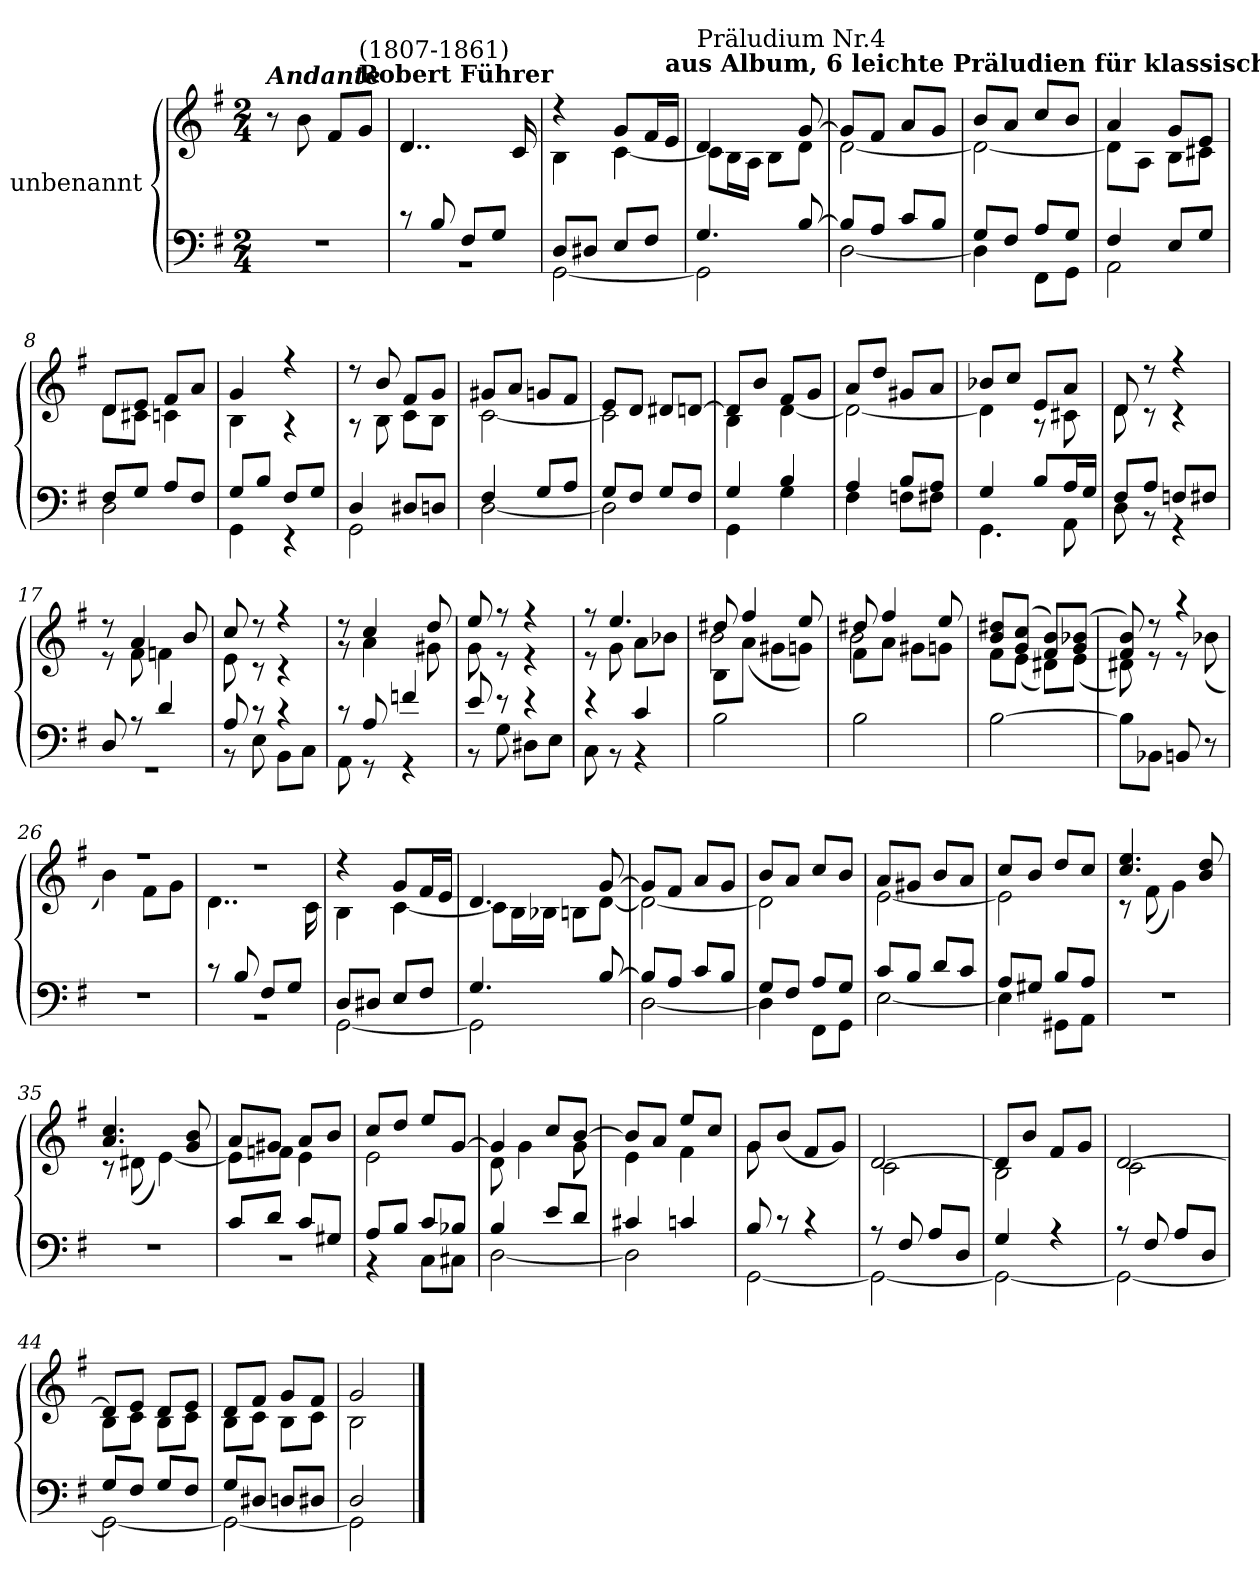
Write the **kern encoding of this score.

**kern	**kern
*part1	*part1
*staff2	*staff1
*I"unbenannt	*
*clefF4	*clefG2
*k[f#]	*k[f#]
*M2/4	*M2/4
=1	=1
!	!LO:TX:a:Bi:t=Andante
2r	8r
.	8b\
.	8f#/L
!	!LO:TX:a:B:t=Robert Führer
!	!LO:TX:a:t=(1807-1861)
.	8g/J
=2	=2
*^	*
8r	2r	4..d/
8B/	.	.
8F#/L	.	.
8G/J	.	.
.	.	16c/
=3	=3	=3
*	*	*^
8D/L	[2GG\	4r	4B\
8D#X/J	.	.	.
8E/L	.	8g/L	[4c\
8F#/J	.	16f#/L	.
!	!	!LO:TX:a:B:t=aus Album, 6 leichte Präludien für klassisches Orgelspiel	!
.	.	16e/JJ	.
=4	=4	=4	=4
!	!	!LO:TX:a:t=Präludium Nr.4	!
4.G/	2GG\]	4d/	8c\L]
.	.	.	16B\L
.	.	.	16A\JJ
.	.	8ryy	8B\L
[8B/	.	[8g/	8d\J
=5	=5	=5	=5
8B/L]	[2D\	8g/L]	[2d\
8A/J	.	8f#/J	.
8c/L	.	8a/L	.
8B/J	.	8g/J	.
!!LO:LB:g=z	!!
=6	=6	=6	=6
8G/L	4D\]	8b/L	2d\_
8F#/J	.	8a/J	.
8A/L	8FF#\L	8cc/L	.
8G/J	8GG\J	8b/J	.
=7	=7	=7	=7
4F#/	2AA\	4a/	8d\L]
.	.	.	8A\J
8E/L	.	8g/L	8B\L
8G/J	.	8e/J	8c#X\J
!!LO:LB:g=z	!!
=8	=8	=8	=8
8F#/L	2D\	8d/L	8d\L
8G/J	.	8e/J	8c#X\J
8A/L	.	8f#/L	4cn\
8F#/J	.	8a/J	.
=9	=9	=9	=9
8G/L	4GG\	4g/	4B\
8B/J	.	.	.
8F#/L	4r	4r	4r
8G/J	.	.	.
=10	=10	=10	=10
4D/	2GG\	8r	8r
.	.	8b/	8B\
8D#X/L	.	8f#/L	8c\L
8Dn/J	.	8g/J	8B\J
=11	=11	=11	=11
4F#/	[2D\	8g#X/L	[2c\
.	.	8a/J	.
8G/L	.	8gn/L	.
8A/J	.	8f#/J	.
=12	=12	=12	=12
8G/L	2D\]	8e/L	2c\]
8F#/J	.	8d/J	.
8G/L	.	8d#X/L	.
8F#/J	.	[8dn/J	.
=13	=13	=13	=13
4G/	4GG\	8d/L]	4B\
.	.	8b/J	.
4B/	4G\	8f#/L	[4d\
.	.	8g/J	.
!!LO:LB:g=z	!!
=14	=14	=14	=14
4A/	4F#\	8a/L	2d\_
.	.	8dd/J	.
8B/L	8Fn\L	8g#X/L	.
8A/J	8F#X\J	8a/J	.
=15	=15	=15	=15
4G/	4.GG\	8b-X/L	4d\]
.	.	8cc/J	.
8B/L	.	8e/L	8r
16A/L	8AA\	8a/J	8c#X\
16G/JJ	.	.	.
!!LO:LB:g=z	!!
=16	=16	=16	=16
8F#/L	8D\	8d/	8d\
8A/J	8r	8r	8r
8Fn/L	4r	4r	4r
8F#X/J	.	.	.
=17	=17	=17	=17
8D/	2r	8r	8r
8r	.	4a/	8f#\
4d/	.	.	4fn\
.	.	8b/	.
=18	=18	=18	=18
8A/	8r	8cc/	8e\
8r	8E\	8r	8r
4r	8BB\L	4r	4r
.	8C\J	.	.
=19	=19	=19	=19
8r	8AA\	8r	8r
8A/	8r	4cc/	4a\
4fn/	4r	.	.
.	.	8dd/	8g#X\
=20	=20	=20	=20
8e/	8r	8ee/	8g\
8r	8G\	8r	8r
4r	8D#X\L	4r	4r
.	8E\J	.	.
=21	=21	=21	=21
4r	8C\	8r	8r
.	8r	4.ee/	8g\
4c/	4r	.	8a\L
.	.	.	8b-X\J
*v	*v	*	*
!!LO:PB:g=z
=22	=22	=22
*	*	*^
2B\	8dd#X/	8B\L	2b\
.	4ff#/	(8a\J	.
.	.	8g#X\L	.
.	8ee/	8gn\J)	.
!!LO:LB:g=z	!!	!!
=23	=23	=23	=23
2B\	8dd#X/	8f#\L	2b\
.	4ff#/	8a\J	.
.	.	8g#X\L	.
.	8ee/	8gn\J	.
*	*	*v	*v
=24	=24	=24
[2B\	8b/ 8dd#X/L	8f#\L
.	(8g/ 8cc/J	(8e\J
.	8f#/ 8b/L)	8d#X\L)
.	(8g/ 8b-X/J	(8e\J
=25	=25	=25
8B\L]	8f#/ 8b/)	8d#X\)
8BB-X\J	8r	8r
8BBn/	4r	8r
8r	.	(8b-X\
=26	=26	=26
2r	2r	4b\)
.	.	8f#\L
.	.	8g\J
=27	=27	=27
*^	*	*
8r	2r	2r	4..d\
8B/	.	.	.
8F#/L	.	.	.
8G/J	.	.	.
.	.	.	16c\
=28	=28	=28	=28
8D/L	[2GG\	4r	4B\
8D#X/J	.	.	.
8E/L	.	8g/L	[4c\
8F#/J	.	16f#/L	.
.	.	16e/JJ	.
!!LO:LB:g=z	!!
=29	=29	=29	=29
4.G/	2GG\]	4.d/	8c\L]
.	.	.	16B\L
.	.	.	16B-X\JJ
.	.	.	8Bn\L
[8B/	.	[8g/	[8d\J
!!LO:LB:g=z	!!
=30	=30	=30	=30
8B/L]	[2D\	8g/L]	2d\_
8A/J	.	8f#/J	.
8c/L	.	8a/L	.
8B/J	.	8g/J	.
=31	=31	=31	=31
8G/L	4D\]	8b/L	2d\]
8F#/J	.	8a/J	.
8A/L	8FF#\L	8cc/L	.
8G/J	8GG\J	8b/J	.
=32	=32	=32	=32
8c/L	[2E\	8a/L	[2e\
8B/J	.	8g#X/J	.
8d/L	.	8b/L	.
8c/J	.	8a/J	.
=33	=33	=33	=33
8A/L	4E\]	8cc/L	2e\]
8G#X/J	.	8b/J	.
8B/L	8GG#X\L	8dd/L	.
8A/J	8AA\J	8cc/J	.
*v	*v	*	*
=34	=34	=34
2r	4.cc/ 4.ee/	8r
.	.	(8f#\
.	.	4g\)
.	8b/ 8dd/	.
=35	=35	=35
2r	4.a/ 4.cc/	8r
.	.	(8d#X\
.	.	[4e\)
.	8g/ 8b/	.
!!LO:LB:g=z	!!
=36	=36	=36
*^	*	*
8c/L	2r	8a/L	8e\L]
8d/J	.	8g#X/J	8fn\J
8c/L	.	8a/L	4e\
8G#X/J	.	8b/J	.
=37	=37	=37	=37
8A/L	4r	8cc/L	2e\
8B/J	.	8dd/J	.
8c/L	8C\L	8ee/L	.
8B-X/J	8C#X\J	[8g/J	.
!!LO:LB:g=z	!!
=38	=38	=38	=38
4B/	[2D\	4g/]	8d\
.	.	.	4g\
8e/L	.	8cc/L	.
8d/J	.	[8b/J	8g\
=39	=39	=39	=39
4c#X/	2D\]	8b/L]	4e\
.	.	8a/J	.
4cn/	.	8ee/L	4f#\
.	.	8cc/J	.
=40	=40	=40	=40
8B/	[2GG\	8g/L	8g\
8r	.	(8b/J	4.ryy
4r	.	8f#/L	.
.	.	8g/J)	.
=41	=41	=41	=41
8r	2GG\_	[2d/	2c\
8F#/	.	.	.
8A/L	.	.	.
8D/J	.	.	.
=42	=42	=42	=42
4G/	2GG\_	8d/L]	2B\
.	.	8b/J	.
4r	.	8f#/L	.
.	.	8g/J	.
=43	=43	=43	=43
8r	2GG\_	[2d/	2c\
8F#/	.	.	.
8A/L	.	.	.
8D/J	.	.	.
!!LO:PB:g=z	!!
=44	=44	=44	=44
8G/L	2GG\_	8d/L]	8B\L
8F#/J	.	8e/J	8c\J
8G/L	.	8d/L	8B\L
8F#/J	.	8e/J	8c\J
=45	=45	=45	=45
8G/L	2GG\_	8d/L	8B\L
8D#X/J	.	8f#/J	8c\J
8Dn/L	.	8g/L	8B\L
8D#X/J	.	8f#/J	8c\J
=46	=46	=46	=46
2D/	2GG\]	2g/	2B\
*v	*v	*	*
*	*v	*v
==	==
*-	*-
